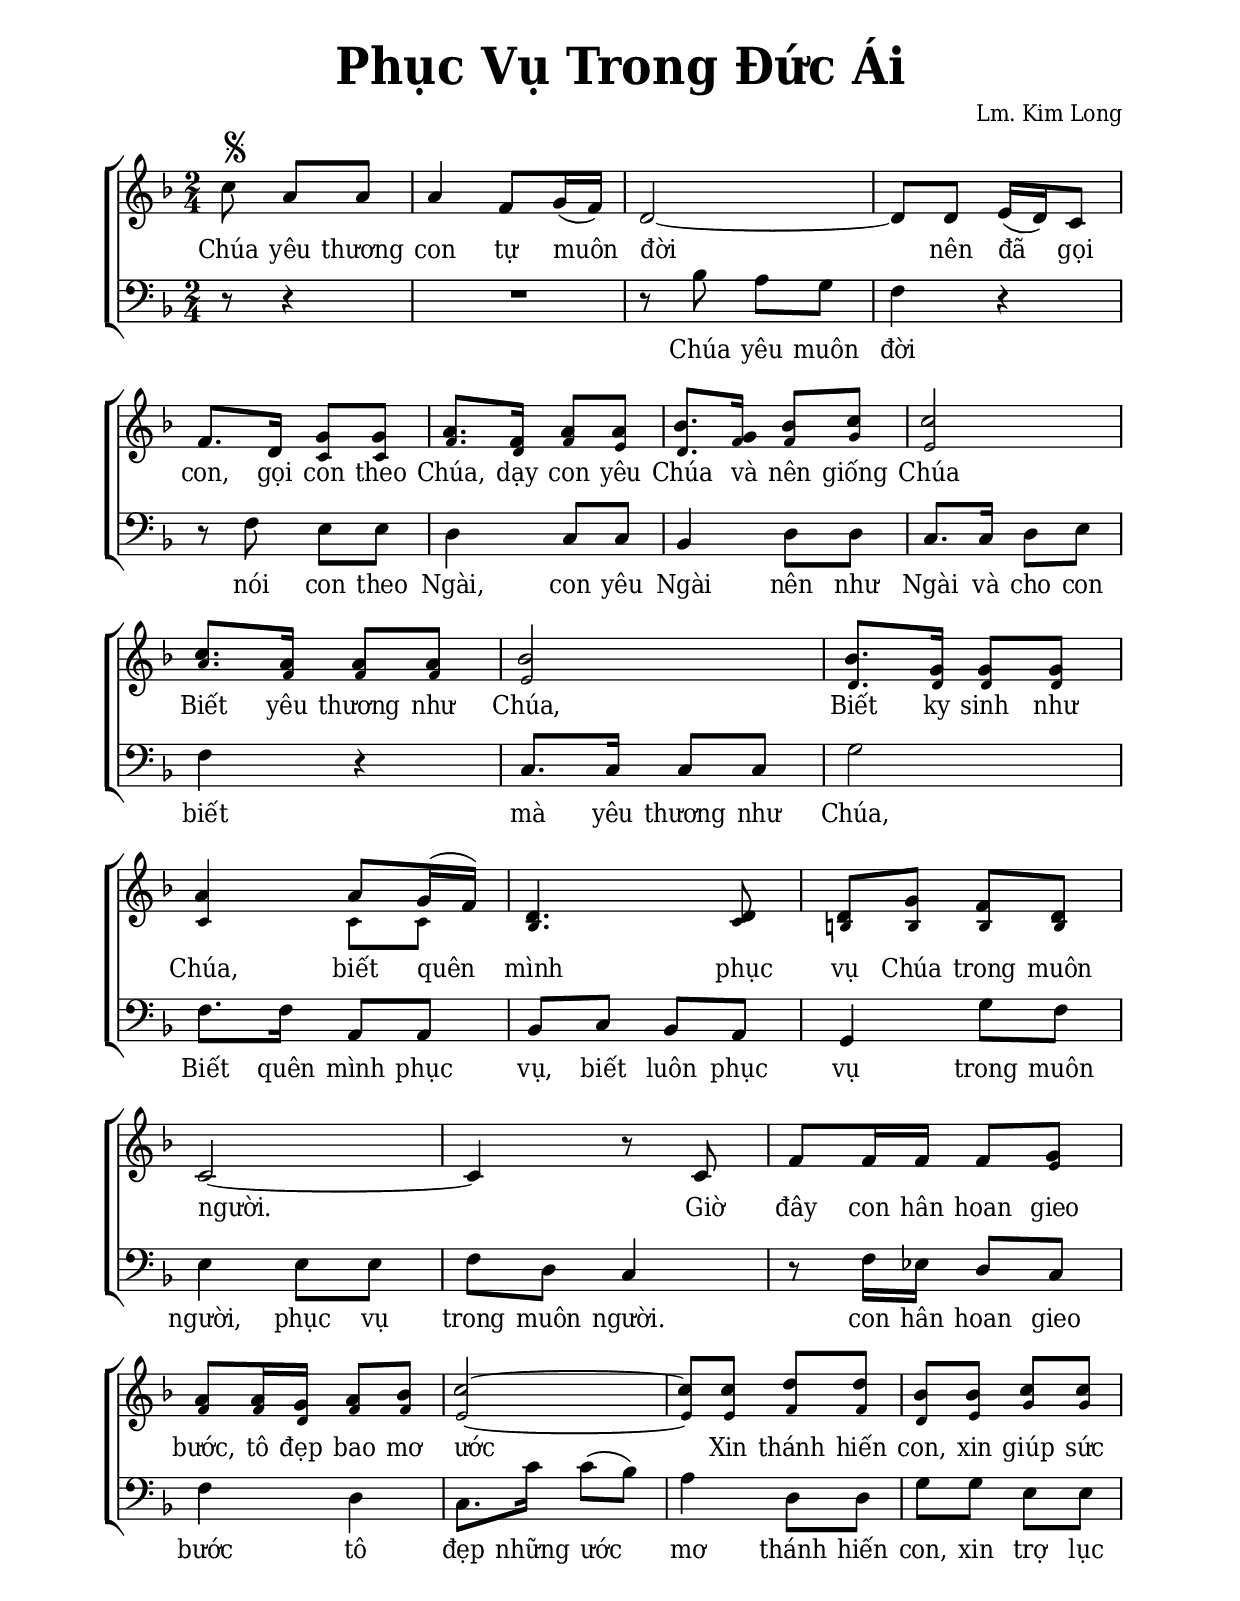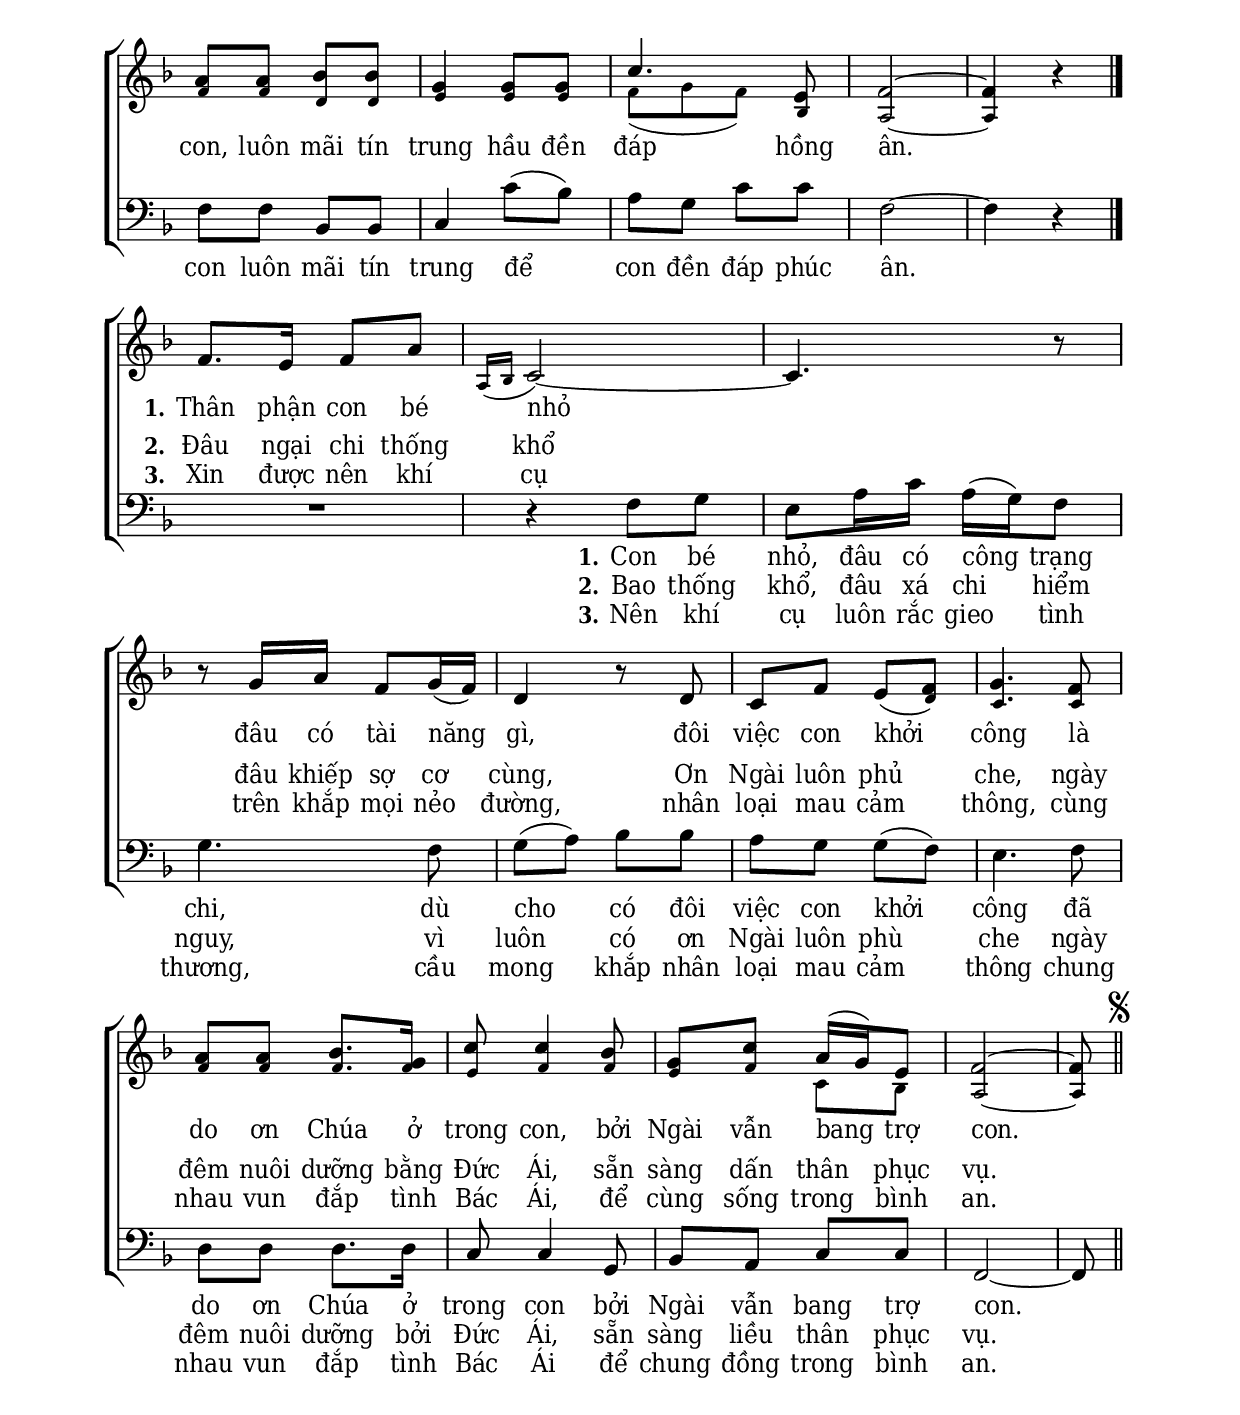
% Cài đặt chung
\version "2.22.1"
\include "english.ly"

\header {
  title = \markup { \fontsize #3 "Phục Vụ Trong Đức Ái" }
  composer = "Lm. Kim Long"
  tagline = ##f
}

% Nhạc
% Đổi kích thước nốt cho bè phụ
notBePhu =
#(define-music-function (font-size music) (number? ly:music?)
   (for-some-music
     (lambda (m)
       (if (music-is-of-type? m 'rhythmic-event)
           (begin
             (set! (ly:music-property m 'tweaks)
                   (cons `(font-size . ,font-size)
                         (ly:music-property m 'tweaks)))
             #t)
           #f))
     music)
   music)

nhacDiepKhucSop = \relative c'' {
  \partial 4.
  \once \override Score.RehearsalMark.font-size = #0.1
  \tweak extra-offset #'(5 . 0)
  \mark \markup { \musicglyph #"scripts.segno" }
  c8 a a |
  a4 f8 g16 (f) |
  d2 ~ |
  d8 d e16 (d) c8 |
  f8. d16 g8 g |
  a8. f16 a8 a |
  bf8. g16 bf8 c |
  c2 |
  c8. a16 a8 a |
  bf2 |
  bf8. g16 g8 g |
  a4 a8 g16 (f) |
  d4. d8 |
  d g f d |
  c2 ~ |
  c4 r8 c |
  f8 f16 f f8 g |
  a a16 g a8 bf |
  c2 ~ |
  c8 c d d |
  bf bf c c |
  a a bf bf |
  g4 g8 g |
  c4. e,8 |
  f2 ~ |
  f4 r \bar "|." \break
  
  f8. e16 f8 a |
  \slashedGrace { a,16 (bf } c2) ~ |
  c4. r8 |
  r g'16 a f8 g16 (f) |
  d4 r8 d |
  c f e (f) |
  g4. f8 |
  a a bf8. g16 |
  c8 c4 bf8 |
  g c a16 (g) e8 |
  f2 ~ |
  f8
  \once \override Score.RehearsalMark.font-size = #0.1
  \mark \markup { \musicglyph #"scripts.segno" }
  \bar "||"
}

nhacDiepKhucAlto = \relative c'' {
  c8 a a |
  a4 f8 g16 (f) |
  d2 ~ |
  d8 d e16 (d) c8 |
  f8. d16 c8 c |
  f8. d16 f8 e |
  d8. f16 f8 g |
  e2 |
  a8. f16 f8 f |
  e2 |
  d8. d16 d8 d |
  c4 c8 [c] |
  bf4. c8 |
  b! b b b |
  c2 ~ |
  c4 r8 c |
  f8 f16 f f8 e |
  f8 f16 d f8 f |
  e2 ~ |
  e8 e f f |
  d e g g |
  f f d d |
  e4 e8 e |
  f ([g f]) bf, |
  a2 ~ |
  a4 r |
  
  f'8. e16 f8 a |
  \slashedGrace { a,16 (bf } c2) ~ |
  c4. r8 |
  r g'16 a f8 g16 (f) |
  d4 r8 d |
  c f e (d) |
  c4. c8 |
  f8 f f8. f16 |
  e8 f4 f8 |
  e f c [bf] |
  a2 ~ |
  a8
}

nhacDiepKhucBas = \relative c' {
  r8 r4 |
  R2
  r8 bf a g |
  f4 r |
  r8 f e e |
  d4 c8 c |
  bf4 d8 d |
  c8. c16 d8 e |
  f4 r |
  c8. c16 c8 c |
  g'2 |
  f8. f16 a,8 a |
  bf c bf a |
  g4 g'8 f |
  e4 e8 e |
  f d c4 |
  r8 f16 ef d8 c |
  f4 d |
  c8. c'16 c8 (bf) |
  a4 d,8 d |
  g g e e |
  f f bf, bf |
  c4 c'8 (bf) |
  a g c c |
  f,2 ~ |
  f4 r |
  
  R2
  r4 f8 g |
  e a16 c a16 (g) f8 |
  g4. f8 |
  g (a) bf bf |
  a g g (f) |
  e4. f8 |
  d d d8. d16 |
  c8 c4 g8 |
  bf a c c |
  f,2 ~ |
  f8
}

% Lời
loiDiepKhucSop = \lyricmode {
  Chúa yêu thương con tự muôn đời
  nên đã gọi con, gọi con theo Chúa,
  dạy con yêu Chúa và nên giống Chúa
  Biết yêu thương như Chúa,
  Biết ky sinh như Chúa,
  biết quên mình phục vụ Chúa trong muôn người.
  Giờ đây  con hân hoan gieo bước,
  tô đẹp bao mơ ước
  Xin thánh hiến con, xin giúp sức con,
  luôn mãi tín trung
  hầu đền đáp hồng ân.
  <<
    {
      \set stanza = "1."
      Thân phận con bé nhỏ
      đâu có tài năng gì,
      đôi việc con khởi công là do ơn Chúa ở trong con,
      bởi Ngài vẫn bang trợ con.
    }
    \new Lyrics \with {
      alignAboveContext = #"2"
    }{
      \set stanza = "2."
      Đâu ngại chi thống khổ
      đâu khiếp sợ cơ cùng,
      Ơn Ngài luôn phủ che,
      ngày đêm nuôi dưỡng bằng Đức Ái,
      sẵn sàng dấn thân phục vụ.
    }
    \new Lyrics \with {
      alignAboveContext = #"2"
    }{
      \set stanza = "3."
      Xin được nên khí cụ trên khắp mọi nẻo đường,
      nhân loại mau cảm thông,
      cùng nhau vun đắp tình Bác Ái,
      để cùng sống trong bình an.
    }
  >>
}

loiDiepKhucBas = \lyricmode {
  Chúa yêu muôn đời nói con theo Ngài,
  con yêu Ngài nên như Ngài và cho con biết
  mà yêu thương như Chúa,
  Biết quên mình phục vụ,
  biết luôn phục vụ trong muôn người,
  phục vụ trong muôn người.
  con hân hoan gieo bước
  tô đẹp những ước mơ
  thánh hiến con,
  xin trợ lục con luôn mãi tín trung
  để con đền đáp phúc ân.
  <<
    {
      \set stanza = "1."
      Con bé nhỏ, đâu có công trạng chi,
      dù cho có đôi việc con khởi công
      đã do ơn Chúa ở trong con
      bởi Ngài vẫn bang trợ con.
    }
    \new Lyrics {
      \set stanza = "2."
      Bao thống khổ, đâu xá chi hiểm nguy,
      vì luôn có ơn Ngài luôn phù che ngày đêm
      nuôi dưỡng bởi Đức Ái,
      sẵn sàng liều thân phục vụ.
    }
    \new Lyrics {
      \set stanza = "3."
      Nên khí cụ luôn rắc gieo tình thương,
      cầu mong khắp nhân loại mau cảm thông
      chung nhau vun đắp tình Bác Ái
      để chung đồng trong bình an.
    }
  >>
}

% Dàn trang
\paper {
  #(set-paper-size "a4")
  top-margin = 15\mm
  bottom-margin = 20\mm
  left-margin = 20\mm
  right-margin = 20\mm
  indent = #0
  #(define fonts
    (make-pango-font-tree
      "Deja Vu Serif Condensed"
      "Deja Vu Serif Condensed"
      "Deja Vu Serif Condensed"
      (/ 20 20)))
  print-page-number = #f
  page-count = #2
  %systems-per-page = 5
}

TongNhip = {
  \key f \major \time 2/4
  \set Timing.beamExceptions = #'()
  \set Timing.baseMoment = #(ly:make-moment 1/4)
}

% Đổi kích thước nốt cho bè phụ
notBePhu =
#(define-music-function (font-size music) (number? ly:music?)
   (for-some-music
     (lambda (m)
       (if (music-is-of-type? m 'rhythmic-event)
           (begin
             (set! (ly:music-property m 'tweaks)
                   (cons `(font-size . ,font-size)
                         (ly:music-property m 'tweaks)))
             #t)
           #f))
     music)
   music)
\score {
  \new ChoirStaff <<
    \new Staff = "1" \with {
        \consists "Merge_rests_engraver"
        printPartCombineTexts = ##f
      }
      <<
      \new Voice \TongNhip \partCombine 
        \nhacDiepKhucSop
        \notBePhu -2 { \nhacDiepKhucAlto }
      \new NullVoice = beSop \nhacDiepKhucSop
      \new Lyrics \lyricsto beSop \loiDiepKhucSop
      >>
    \new Staff = "2" <<
        \clef "bass"
        \new Voice = beBas {
          \TongNhip \nhacDiepKhucBas
        }
      \new Lyrics \lyricsto beBas \loiDiepKhucBas
    >>
  >>
  \layout {
    \override Lyrics.LyricSpace.minimum-distance = #1
    \override Score.BarNumber.break-visibility = ##(#f #f #f)
    \override Score.SpacingSpanner.uniform-stretching = ##t
    \context {
      \Staff \RemoveEmptyStaves
      \override VerticalAxisGroup.remove-first = ##t
    }
  }
}
